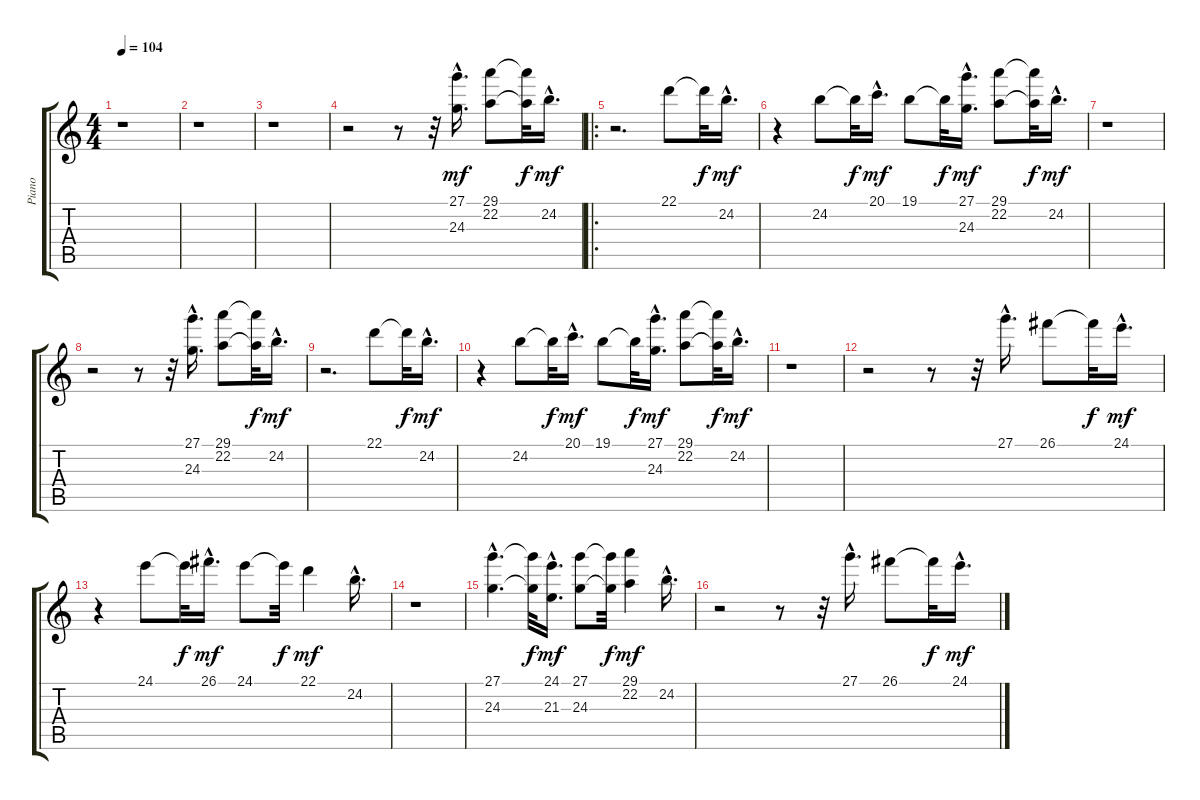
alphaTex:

\track ("Piano" "Piano") {instrument electricpiano1}
\staff {score tabs}
\tuning (E4 B3 G3 D3 A2 E2) {hide}
\ts (4 4)
\tempo 104
\clef g2
\ks c
r.1{dy mf instrument electricpiano1} |
r.1 |
r.1 |
r.2 r.8 r.32 (27.1{hac} 24.3{hac}).16{d} (29.1 22.2).8 (29.1{t} 22.2{t}).32{dy f} 24.2{hac}.16{d dy mf} |
\ro
r.2{d} 22.1.8 22.1{t}.32{dy f} 24.2{hac}.16{d dy mf} |
r.4 24.2.8 24.2{t}.32{dy f} 20.1{hac}.16{d dy mf} 19.1.8 19.1{t}.32{dy f} (27.1{hac} 24.3{hac}).16{d dy mf} (29.1 22.2).8 (29.1{t} 22.2{t}).32{dy f} 24.2{hac}.16{d dy mf} |
r.1 |
r.2 r.8 r.32 (27.1{hac} 24.3{hac}).16{d} (29.1 22.2).8 (29.1{t} 22.2{t}).32{dy f} 24.2{hac}.16{d dy mf} |
r.2{d} 22.1.8 22.1{t}.32{dy f} 24.2{hac}.16{d dy mf} |
r.4 24.2.8 24.2{t}.32{dy f} 20.1{hac}.16{d dy mf} 19.1.8 19.1{t}.32{dy f} (27.1{hac} 24.3{hac}).16{d dy mf} (29.1 22.2).8 (29.1{t} 22.2{t}).32{dy f} 24.2{hac}.16{d dy mf} |
r.1 |
r.2 r.8 r.32 27.1{hac}.16{d} 26.1.8 26.1{t}.32{dy f} 24.1{hac}.16{d dy mf} |
r.4 24.1.8 24.1{t}.32{dy f} 26.1{hac}.16{d dy mf} 24.1.8 24.1{t}.32{dy f} 22.1.4{dy mf} 24.2{hac}.16{d} |
r.1 |
(27.1{hac} 24.3{hac}).4{d} (27.1{t} 24.3{t}).32{dy f} (24.1{hac} 21.3{hac}).16{d dy mf} (27.1 24.3).8 (27.1{t} 24.3{t}).32{dy f} (29.1 22.2).4{dy mf} 24.2{hac}.16{d} |
r.2 r.8 r.32 27.1{hac}.16{d} 26.1.8 26.1{t}.32{dy f} 24.1{hac}.16{d dy mf}
